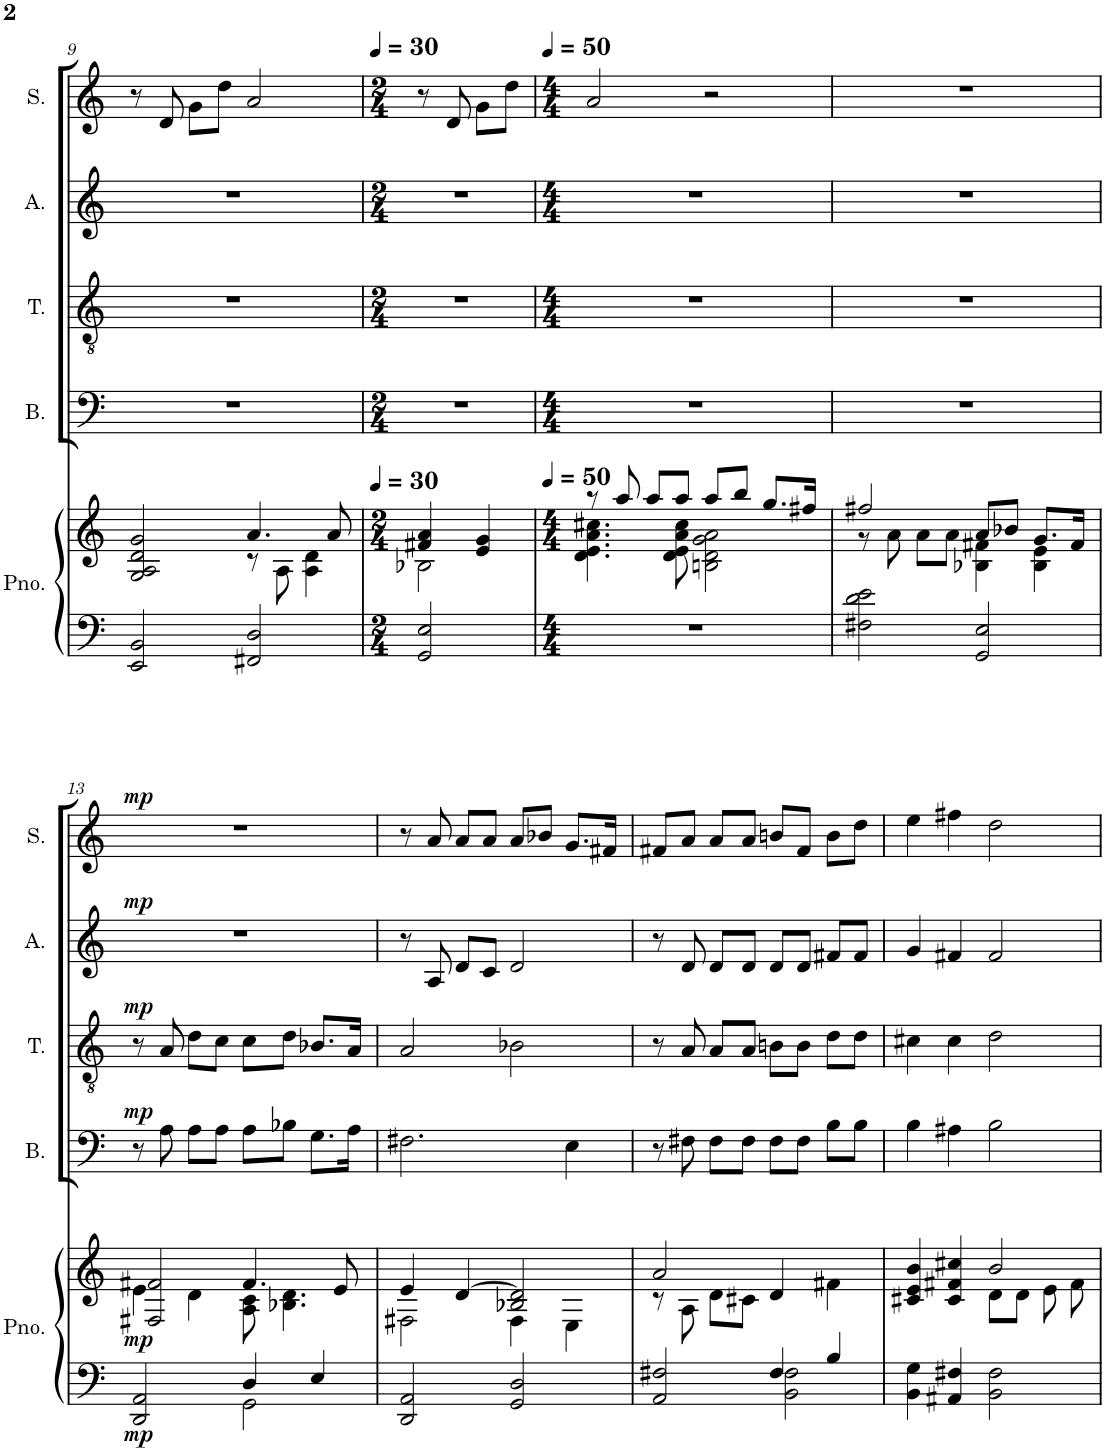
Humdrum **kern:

**kern	**kern	**dynam	**kern	**dynam	**kern	**dynam	**kern	**dynam	**kern	**dynam
*part5	*part5	*part5	*part4	*part4	*part3	*part3	*part2	*part2	*part1	*part1
*staff6	*staff5	*staff5/6	*staff4	*staff4	*staff3	*staff3	*staff2	*staff2	*staff1	*staff1
*I"Piano	*	*	*I"Bass	*	*I"Tenor	*	*I"Alto	*	*I"Soprano	*
*I'Pno.	*	*	*I'B.	*	*I'T.	*	*I'A.	*	*I'S.	*
!!LO:PB:g=z
*clefF4	*clefG2	*	*clefF4	*	*clefGv2	*	*clefG2	*	*clefG2	*
*k[]	*k[]	*	*k[]	*	*k[]	*	*k[]	*	*k[]	*
*M4/4	*M4/4	*	*M4/4	*	*M4/4	*	*M4/4	*	*M4/4	*
=9	=9	=9	=9	=9	=9	=9	=9	=9	=9	=9
*	*^	*	*	*	*	*	*	*	*	*
2EE/ 2BB/	2G/ 2A/ 2d/ 2g/	2ryy	.	1r	.	1r	.	1r	.	8r	.
.	.	.	.	.	.	.	.	.	.	8d/	.
.	.	.	.	.	.	.	.	.	.	8g\L	.
.	.	.	.	.	.	.	.	.	.	8dd\J	.
2FF#X/ 2D/	4.a/	8r	.	.	.	.	.	.	.	2a/	.
.	.	8A\	.	.	.	.	.	.	.	.	.
.	.	4A\ 4d\	.	.	.	.	.	.	.	.	.
.	8a/	.	.	.	.	.	.	.	.	.	.
=10	=10	=10	=10	=10	=10	=10	=10	=10	=10	=10	=10
*M2/4	*M2/4	*	*	*M2/4	*	*M2/4	*	*M2/4	*	*M2/4	*
*	*MM30	*	*	*	*	*	*	*	*	*MM30	*
2GG/ 2E/	4f#X/ 4a/	2B-X\	.	2r	.	2r	.	2r	.	8r	.
.	.	.	.	.	.	.	.	.	.	8d/	.
.	4e/ 4g/	.	.	.	.	.	.	.	.	8g\L	.
.	.	.	.	.	.	.	.	.	.	8dd\J	.
=11	=11	=11	=11	=11	=11	=11	=11	=11	=11	=11	=11
*M4/4	*M4/4	*	*	*M4/4	*	*M4/4	*	*M4/4	*	*M4/4	*
*	*MM50	*	*	*	*	*	*	*	*	*MM50	*
1r	8r	4.d\ 4.e\ 4.a\ 4.cc#X\	.	1r	.	1r	.	1r	.	2a/	.
.	8aa/	.	.	.	.	.	.	.	.	.	.
.	8aa/L	.	.	.	.	.	.	.	.	.	.
.	8aa/J	8d\ 8e\ 8a\ 8cc#\	.	.	.	.	.	.	.	.	.
.	8aa/L	2Bn\ 2d\ 2g\ 2a\	.	.	.	.	.	.	.	2r	.
.	8bb/J	.	.	.	.	.	.	.	.	.	.
.	8.gg/L	.	.	.	.	.	.	.	.	.	.
.	16ff#X/Jk	.	.	.	.	.	.	.	.	.	.
=12	=12	=12	=12	=12	=12	=12	=12	=12	=12	=12	=12
2F#X\ 2d\ 2e\	2ff#X/	8r	.	1r	.	1r	.	1r	.	1r	.
.	.	8a\	.	.	.	.	.	.	.	.	.
.	.	8a\L	.	.	.	.	.	.	.	.	.
.	.	8a\J	.	.	.	.	.	.	.	.	.
2GG/ 2E/	8a/L	4B-X\ 4f#X\	.	.	.	.	.	.	.	.	.
.	8b-X/J	.	.	.	.	.	.	.	.	.	.
.	8.g/L	4B-\ 4e\	.	.	.	.	.	.	.	.	.
.	16f#/Jk	.	.	.	.	.	.	.	.	.	.
!!LO:LB:g=z
=13	=13	=13	=13	=13	=13	=13	=13	=13	=13	=13	=13
*^	*	*	*	*	*	*	*	*	*	*	*
!	!	!	!	!LO:DY:b=2	!	!	!	!	!	!	!	!
!	!	!	!	!LO:DY:n=1:b	!	!LO:DY:a	!	!LO:DY:a	!	!LO:DY:a	!	!LO:DY:a
2DD/ 2AA/	2ryy	2F#X/ 2f#X/	4e\	mp mp	8r	mp	8r	mp	1r	mp	1r	mp
.	.	.	.	.	8A\	.	8A/	.	.	.	.	.
.	.	.	4d\	.	8A\L	.	8d\L	.	.	.	.	.
.	.	.	.	.	8A\J	.	8c\J	.	.	.	.	.
4D/	2GG\	4.f#/	8A\ 8c\	.	8A\L	.	8c\L	.	.	.	.	.
.	.	.	4.B-X\ 4.d\	.	8B-X\J	.	8d\J	.	.	.	.	.
4E/	.	.	.	.	8.G\L	.	8.B-X/L	.	.	.	.	.
.	.	8e/	.	.	.	.	.	.	.	.	.	.
.	.	.	.	.	16A\Jk	.	16A/Jk	.	.	.	.	.
*v	*v	*	*	*	*	*	*	*	*	*	*	*
=14	=14	=14	=14	=14	=14	=14	=14	=14	=14	=14	=14
2DD/ 2AA/	4e/	2F#X\	.	2.F#X\	.	2A/	.	8r	.	8r	.
.	.	.	.	.	.	.	.	8A/	.	8a/	.
.	[4d/	.	.	.	.	.	.	8d/L	.	8a/L	.
.	.	.	.	.	.	.	.	8c/J	.	8a/J	.
2GG/ 2D/	2B-X/ 2d/]	4F#\	.	.	.	2B-X\	.	2d/	.	8a/L	.
.	.	.	.	.	.	.	.	.	.	8b-X/J	.
.	.	4E\	.	4E\	.	.	.	.	.	8.g/L	.
.	.	.	.	.	.	.	.	.	.	16f#X/Jk	.
=15	=15	=15	=15	=15	=15	=15	=15	=15	=15	=15	=15
*^	*	*	*	*	*	*	*	*	*	*	*
2AA/ 2F#X/	2ryy	2a/	8r	.	8r	.	8r	.	8r	.	8f#X/L	.
.	.	.	8A\	.	8F#X\	.	8A/	.	8d/	.	8a/J	.
.	.	.	8d\L	.	8F#\L	.	8A/L	.	8d/L	.	8a/L	.
.	.	.	8c#X\J	.	8F#\J	.	8A/J	.	8d/J	.	8a/J	.
4F#/	2BB\ 2F#\	4d/	4ryy	.	8F#\L	.	8Bn\L	.	8d/L	.	8bn/L	.
.	.	.	.	.	8F#\J	.	8B\J	.	8d/J	.	8f#/J	.
4B/	.	4ryy	4f#X\	.	8B\L	.	8d\L	.	8f#X/L	.	8b\L	.
.	.	.	.	.	8B\J	.	8d\J	.	8f#/J	.	8dd\J	.
*v	*v	*	*	*	*	*	*	*	*	*	*	*
=16	=16	=16	=16	=16	=16	=16	=16	=16	=16	=16	=16
4BB\ 4G\	4c#X/ 4e/ 4b/	2ryy	.	4B\	.	4c#X\	.	4g/	.	4ee\	.
4AA#X/ 4F#X/	4c#/ 4f#X/ 4cc#X/	.	.	4A#X\	.	4c#\	.	4f#X/	.	4ff#X\	.
2BB\ 2F#\	2b/	8d\L	.	2B\	.	2d\	.	2f#/	.	2dd\	.
.	.	8d\J	.	.	.	.	.	.	.	.	.
.	.	8e\	.	.	.	.	.	.	.	.	.
.	.	8f#\	.	.	.	.	.	.	.	.	.
*	*v	*v	*	*	*	*	*	*	*	*	*
=	=	=	=	=	=	=	=	=	=	=
*-	*-	*-	*-	*-	*-	*-	*-	*-	*-	*-
